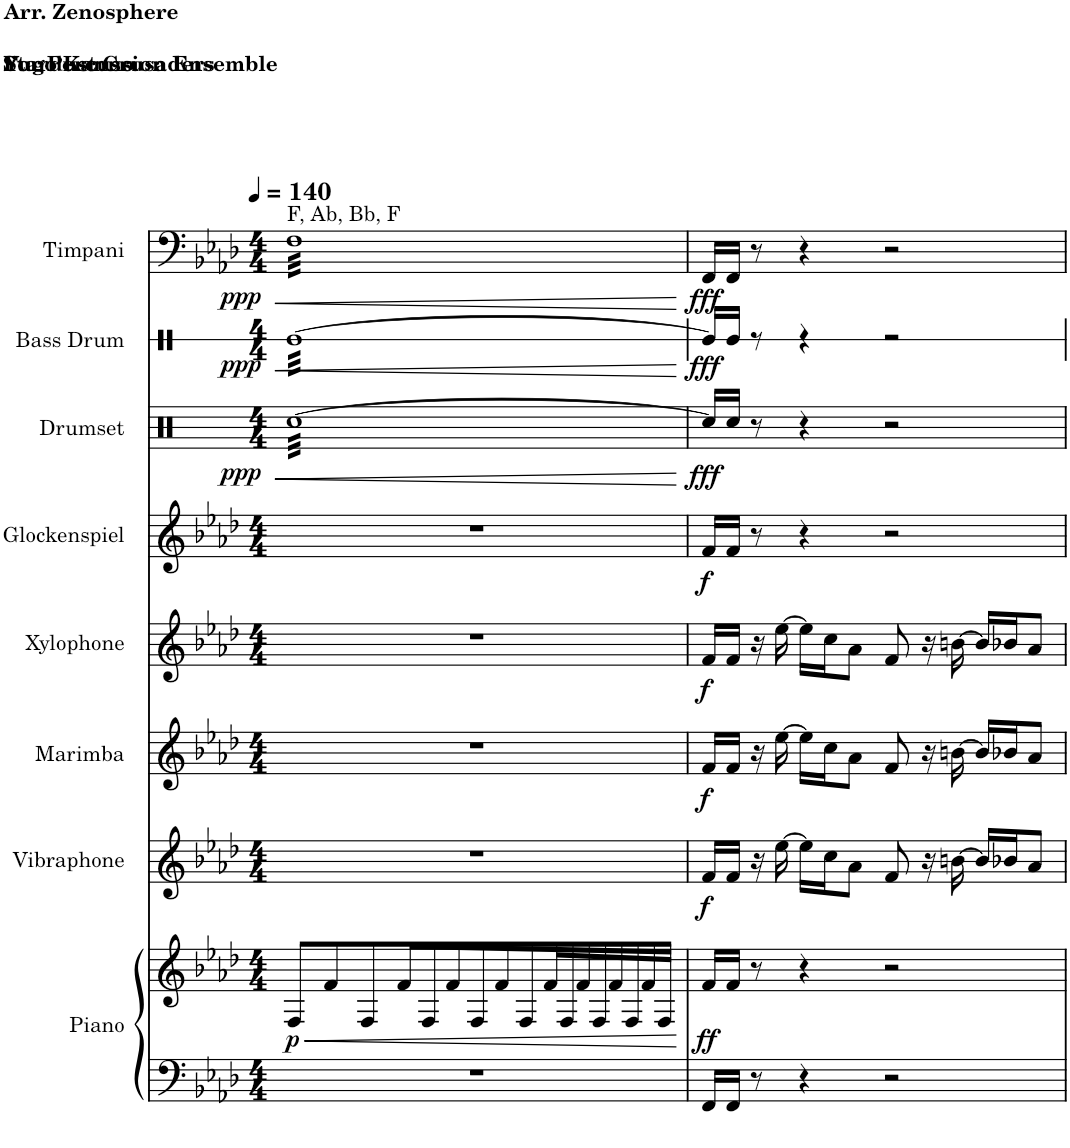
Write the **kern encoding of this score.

**kern	**kern	**dynam	**kern	**dynam	**kern	**dynam	**kern	**dynam	**kern	**dynam	**kern	**dynam	**kern	**dynam	**kern	**dynam
*part8	*part8	*part8	*part7	*part7	*part6	*part6	*part5	*part5	*part4	*part4	*part3	*part3	*part2	*part2	*part1	*part1
*staff9	*staff8	*staff8/9	*staff7	*staff7	*staff6	*staff6	*staff5	*staff5	*staff4	*staff4	*staff3	*staff3	*staff2	*staff2	*staff1	*staff1
*I"Piano	*	*	*I"Vibraphone	*	*I"Marimba	*	*I"Xylophone	*	*I"Glockenspiel	*	*I"Drumset	*	*I"Bass Drum	*	*I"Timpani	*
*I'Pno.	*	*	*I'Vib.	*	*I'Mrm.	*	*I'Xyl.	*	*I'Glock.	*	*I'D. Set	*	*I'BD	*	*I'Timp.	*
*	*	*	*	*	*	*	*	*	*	*	*	*	*stria1	*	*	*
*clefF4	*clefG2	*	*clefG2	*	*clefG2	*	*clefG2	*	*clefG2	*	*clefX	*	*clefX	*	*clefF4	*
*	*	*	*	*	*	*	*Trd-7c-12	*	*Trd-14c-24	*	*	*	*	*	*	*
*k[b-e-a-d-]	*k[b-e-a-d-]	*	*k[b-e-a-d-]	*	*k[b-e-a-d-]	*	*k[b-e-a-d-]	*	*k[b-e-a-d-]	*	*k[]	*	*k[]	*	*k[b-e-a-d-]	*
*M4/4	*M4/4	*	*M4/4	*	*M4/4	*	*M4/4	*	*M4/4	*	*M4/4	*	*M4/4	*	*M4/4	*
*MM140	*MM140	*	*MM140	*	*MM140	*	*MM140	*	*MM140	*	*MM140	*	*MM140	*	*MM140	*
=1	=1	=1	=1	=1	=1	=1	=1	=1	=1	=1	=1	=1	=1	=1	=1	=1
!	!	!	!	!	!	!	!	!	!	!	!	!	!	!	!LO:TX:a:t=F, Ab, Bb, F	!
!	!	!LO:HP:b	!	!	!	!	!	!	!	!	!	!LO:HP:b	!	!LO:HP:b	!	!LO:HP:b
!	!	!LO:DY:n=1:b	!	!	!	!	!	!	!	!	!	!LO:DY:n=1:b	!	!LO:DY:n=1:b	!	!LO:DY:n=1:b
*	*	*	*	*	*	*	*	*	*	*	*tremolo	*	*	*	*	*
*	*	*	*	*	*	*	*	*	*	*	*	*	*tremolo	*	*	*
*	*	*	*	*	*	*	*	*	*	*	*	*	*	*	*tremolo	*
1r	8F/L	< p	1r	.	1r	.	1r	.	1r	.	[32RccLLL	< ppp	[32ReLLL	< ppp	32FLLL	< ppp
.	.	.	.	.	.	.	.	.	.	.	32Rcc	.	32Re	.	32F	.
.	.	.	.	.	.	.	.	.	.	.	32Rcc	.	32Re	.	32F	.
.	.	.	.	.	.	.	.	.	.	.	32Rcc	.	32Re	.	32F	.
.	8f/	.	.	.	.	.	.	.	.	.	32Rcc	.	32Re	.	32F	.
.	.	.	.	.	.	.	.	.	.	.	32Rcc	.	32Re	.	32F	.
.	.	.	.	.	.	.	.	.	.	.	32Rcc	.	32Re	.	32F	.
.	.	.	.	.	.	.	.	.	.	.	32Rcc	.	32Re	.	32F	.
.	8F/	.	.	.	.	.	.	.	.	.	32Rcc	.	32Re	.	32F	.
.	.	.	.	.	.	.	.	.	.	.	32Rcc	.	32Re	.	32F	.
.	.	.	.	.	.	.	.	.	.	.	32Rcc	.	32Re	.	32F	.
.	.	.	.	.	.	.	.	.	.	.	32Rcc	.	32Re	.	32F	.
.	16f/L	.	.	.	.	.	.	.	.	.	32Rcc	.	32Re	.	32F	.
.	.	.	.	.	.	.	.	.	.	.	32Rcc	.	32Re	.	32F	.
.	16F/	.	.	.	.	.	.	.	.	.	32Rcc	.	32Re	.	32F	.
.	.	.	.	.	.	.	.	.	.	.	32Rcc	.	32Re	.	32F	.
.	16f/	.	.	.	.	.	.	.	.	.	32Rcc	.	32Re	.	32F	.
.	.	.	.	.	.	.	.	.	.	.	32Rcc	.	32Re	.	32F	.
.	16F/	.	.	.	.	.	.	.	.	.	32Rcc	.	32Re	.	32F	.
.	.	.	.	.	.	.	.	.	.	.	32Rcc	.	32Re	.	32F	.
.	16f/	.	.	.	.	.	.	.	.	.	32Rcc	.	32Re	.	32F	.
.	.	.	.	.	.	.	.	.	.	.	32Rcc	.	32Re	.	32F	.
.	16F/	.	.	.	.	.	.	.	.	.	32Rcc	.	32Re	.	32F	.
.	.	.	.	.	.	.	.	.	.	.	32Rcc	.	32Re	.	32F	.
.	32f/L	.	.	.	.	.	.	.	.	.	32Rcc	.	32Re	.	32F	.
.	32F/	.	.	.	.	.	.	.	.	.	32Rcc	.	32Re	.	32F	.
.	32f/	.	.	.	.	.	.	.	.	.	32Rcc	.	32Re	.	32F	.
.	32F/	.	.	.	.	.	.	.	.	.	32Rcc	.	32Re	.	32F	.
.	32f/	.	.	.	.	.	.	.	.	.	32Rcc	.	32Re	.	32F	.
.	32F/	.	.	.	.	.	.	.	.	.	32Rcc	.	32Re	.	32F	.
.	32f/	.	.	.	.	.	.	.	.	.	32Rcc	.	32Re	.	32F	.
.	32F/JJJ	.	.	.	.	.	.	.	.	.	32RccJJJ	.	32ReJJJ	.	32FJJJ	.
*	*	*	*	*	*	*	*	*	*	*	*	*	*	*	*Xtremolo	*
*	*	*	*	*	*	*	*	*	*	*	*	*	*Xtremolo	*	*	*
*	*	*	*	*	*	*	*	*	*	*	*Xtremolo	*	*	*	*	*
.	.	[	.	.	.	.	.	.	.	.	.	[	.	[	.	[
=2	=2	=2	=2	=2	=2	=2	=2	=2	=2	=2	=2	=2	=2	=2	=2	=2
!	!	!LO:DY:b	!	!LO:DY:b	!	!LO:DY:b	!	!LO:DY:b	!	!LO:DY:b	!	!LO:DY:b	!	!LO:DY:b	!	!LO:DY:b
16FF/LL	16f/LL	ff	16f/LL	f	16f/LL	f	16f/LL	f	16f/LL	f	16Rcc/LL]	fff	16Re/LL]	fff	16FF/LL	fff
16FF/JJ	16f/JJ	.	16f/JJ	.	16f/JJ	.	16f/JJ	.	16f/JJ	.	16Rcc/JJ	.	16Re/JJ	.	16FF/JJ	.
8r	8r	.	16r	.	16r	.	16r	.	8r	.	8r	.	8r	.	8r	.
.	.	.	[16ee-\	.	[16ee-\	.	[16ee-\	.	.	.	.	.	.	.	.	.
4r	4r	.	16ee-\LL]	.	16ee-\LL]	.	16ee-\LL]	.	4r	.	4r	.	4r	.	4r	.
.	.	.	16cc\J	.	16cc\J	.	16cc\J	.	.	.	.	.	.	.	.	.
.	.	.	8a-\J	.	8a-\J	.	8a-\J	.	.	.	.	.	.	.	.	.
2r	2r	.	8f/	.	8f/	.	8f/	.	2r	.	2r	.	2r	.	2r	.
.	.	.	16r	.	16r	.	16r	.	.	.	.	.	.	.	.	.
.	.	.	[16bn\	.	[16bn\	.	[16bn\	.	.	.	.	.	.	.	.	.
.	.	.	16b/LL]	.	16b/LL]	.	16b/LL]	.	.	.	.	.	.	.	.	.
.	.	.	16b-X/J	.	16b-X/J	.	16b-X/J	.	.	.	.	.	.	.	.	.
.	.	.	8a-/J	.	8a-/J	.	8a-/J	.	.	.	.	.	.	.	.	.
=	=	=	=	=	=	=	=	=	=	=	=	=	=	=	=	=
*-	*-	*-	*-	*-	*-	*-	*-	*-	*-	*-	*-	*-	*-	*-	*-	*-
